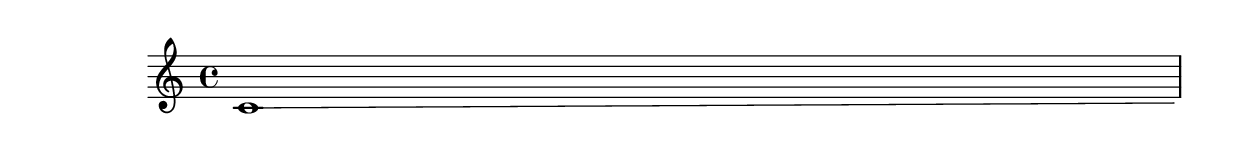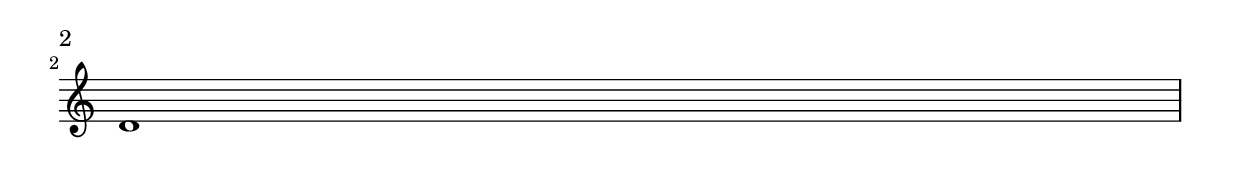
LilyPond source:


\header {

  texidoc = "If a page break is forced where it is forbidden,
 a warning is printed."

}

\version "2.11.51"

\new Staff {
   c'1 \glissando
   \pageBreak
   d'1
}

